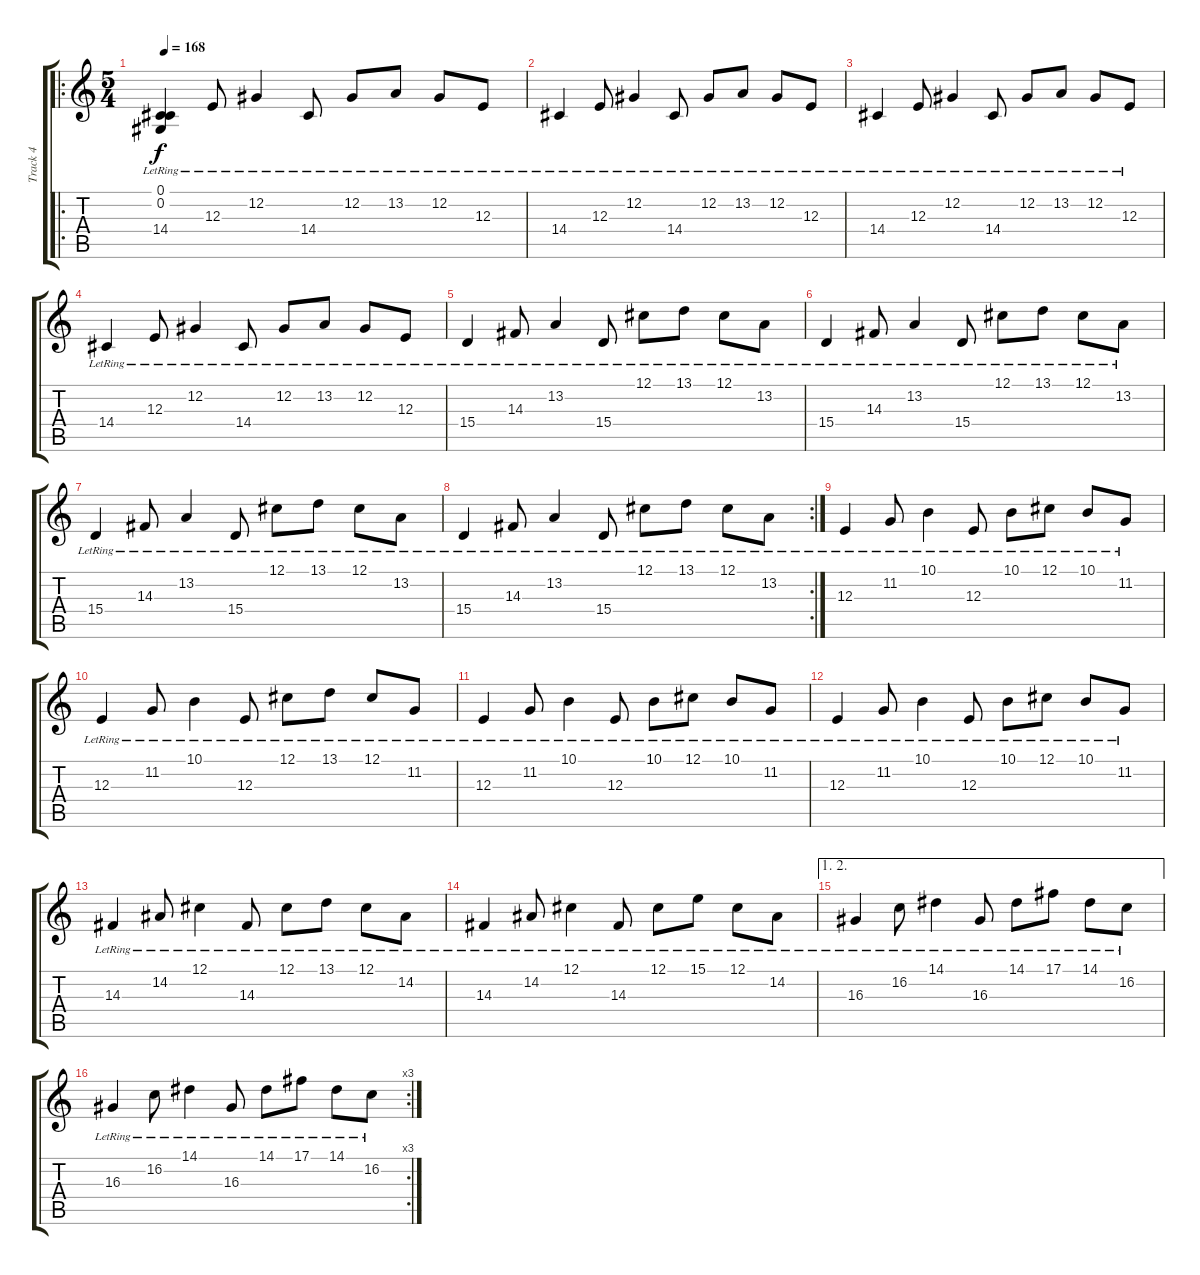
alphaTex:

\track ("Track 4" "Track 4") {instrument fx7echoes}
\staff {score tabs}
\tuning (Db4 Ab3 E3 B2 Gb2 B1) {hide}
\ro
\ts (5 4)
\tempo 168
\clef g2
\ks c
(0.1 0.2 14.4{lr}).4{dy f instrument fx7echoes} 12.3{lr}.8 12.2{lr}.4 14.4{lr}.8 12.2{lr}.8 13.2{lr}.8 12.2{lr}.8 12.3{lr}.8 |
14.4{lr}.4 12.3{lr}.8 12.2{lr}.4 14.4{lr}.8 12.2{lr}.8 13.2{lr}.8 12.2{lr}.8 12.3{lr}.8 |
14.4{lr}.4 12.3{lr}.8 12.2{lr}.4 14.4{lr}.8 12.2{lr}.8 13.2{lr}.8 12.2{lr}.8 12.3{lr}.8 |
14.4{lr}.4 12.3{lr}.8 12.2{lr}.4 14.4{lr}.8 12.2{lr}.8 13.2{lr}.8 12.2{lr}.8 12.3{lr}.8 |
15.4{lr}.4 14.3{lr}.8 13.2{lr}.4 15.4{lr}.8 12.1{lr}.8 13.1{lr}.8 12.1{lr}.8 13.2{lr}.8 |
15.4{lr}.4 14.3{lr}.8 13.2{lr}.4 15.4{lr}.8 12.1{lr}.8 13.1{lr}.8 12.1{lr}.8 13.2{lr}.8 |
15.4{lr}.4 14.3{lr}.8 13.2{lr}.4 15.4{lr}.8 12.1{lr}.8 13.1{lr}.8 12.1{lr}.8 13.2{lr}.8 |
\rc 2
15.4{lr}.4 14.3{lr}.8 13.2{lr}.4 15.4{lr}.8 12.1{lr}.8 13.1{lr}.8 12.1{lr}.8 13.2{lr}.8 |
12.3{lr}.4 11.2{lr}.8 10.1{lr}.4 12.3{lr}.8 10.1{lr}.8 12.1{lr}.8 10.1{lr}.8 11.2{lr}.8 |
12.3{lr}.4 11.2{lr}.8 10.1{lr}.4 12.3{lr}.8 12.1{lr}.8 13.1{lr}.8 12.1{lr}.8 11.2{lr}.8 |
12.3{lr}.4 11.2{lr}.8 10.1{lr}.4 12.3{lr}.8 10.1{lr}.8 12.1{lr}.8 10.1{lr}.8 11.2{lr}.8 |
12.3{lr}.4 11.2{lr}.8 10.1{lr}.4 12.3{lr}.8 10.1{lr}.8 12.1{lr}.8 10.1{lr}.8 11.2{lr}.8 |
14.3{lr}.4 14.2{lr}.8 12.1{lr}.4 14.3{lr}.8 12.1{lr}.8 13.1{lr}.8 12.1{lr}.8 14.2{lr}.8 |
14.3{lr}.4 14.2{lr}.8 12.1{lr}.4 14.3{lr}.8 12.1{lr}.8 15.1{lr}.8 12.1{lr}.8 14.2{lr}.8 |
\ae (1 2)
16.3{lr}.4 16.2{lr}.8 14.1{lr}.4 16.3{lr}.8 14.1{lr}.8 17.1{lr}.8 14.1{lr}.8 16.2{lr}.8 |
\rc 3
16.3{lr}.4 16.2{lr}.8 14.1{lr}.4 16.3{lr}.8 14.1{lr}.8 17.1{lr}.8 14.1{lr}.8 16.2{lr}.8
